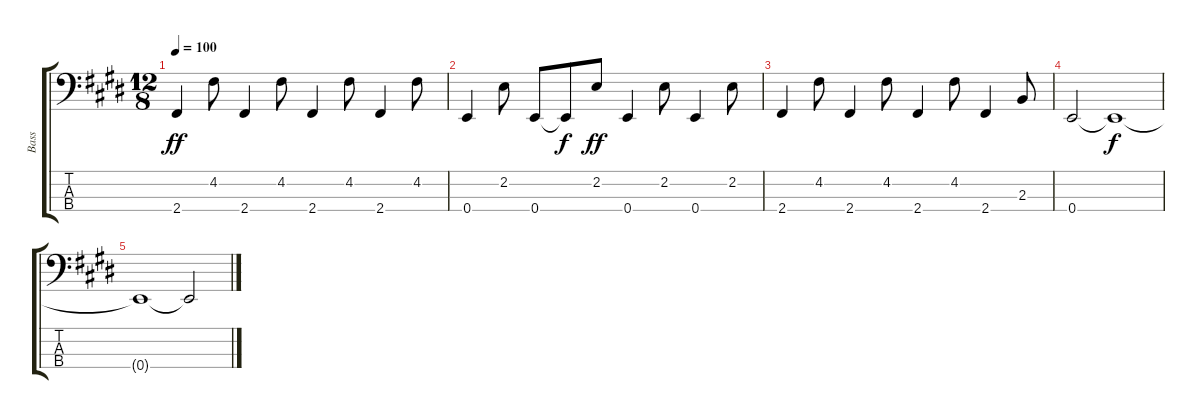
\track ("Bass" "Bass") {instrument electricbassfinger}
\staff {score tabs}
\tuning (G2 D2 A1 E1) {hide}
\ts (12 8)
\tempo 100
\clef f4
\ks e
2.4.4{dy ff} 4.2.8 2.4.4 4.2.8 2.4.4 4.2.8 2.4.4 4.2.8 |
0.4.4 2.2.8 0.4.8 0.4{t}.8{dy f} 2.2.8{dy ff} 0.4.4 2.2.8 0.4.4 2.2.8 |
2.4.4 4.2.8 2.4.4 4.2.8 2.4.4 4.2.8 2.4.4 2.3.8 |
0.4.2 0.4{t}.1{dy f} |
0.4{t}.1 0.4{t}.2
